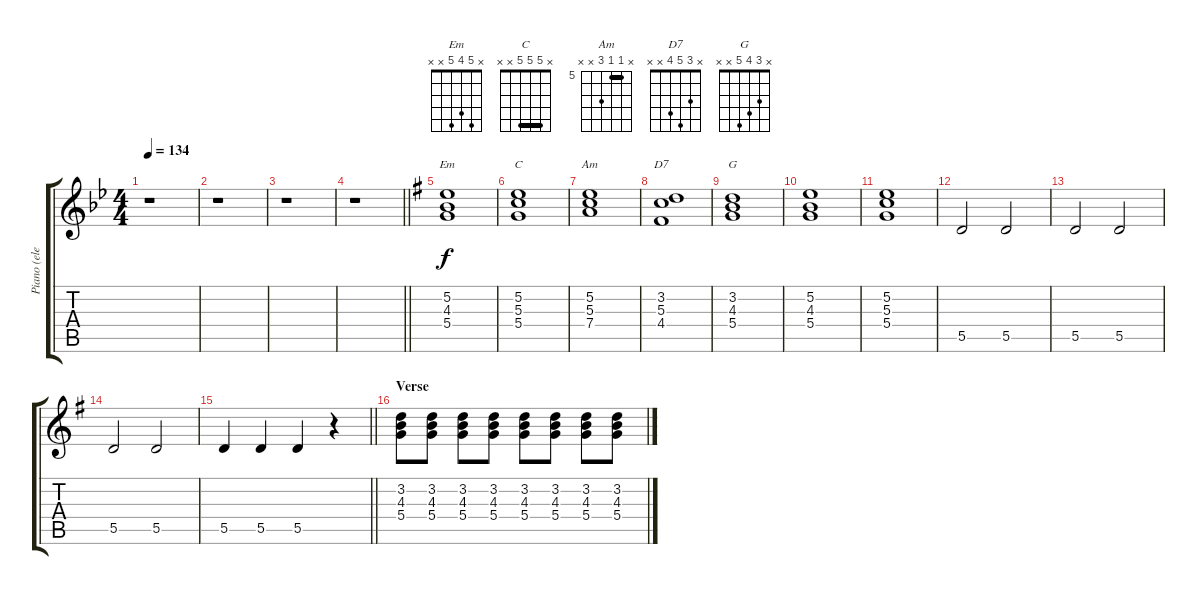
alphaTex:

\track ("Piano (elec.)" "Piano (ele") {instrument electricgrandpiano}
\staff {score tabs}
\tuning (E5 B4 G4 D4 A3 D3) {hide}
\chord ("Em" x 5 4 5 x x)
\chord ("C" x 5 5 5 x x) {barre 5}
\chord ("Am" x 5 5 7 x x) {firstfret 5 barre 5}
\chord ("D7" x 3 5 4 x x)
\chord ("G" x 3 4 5 x x)
\ts (4 4)
\tempo 134
\clef g2
\ks bb
r.1{dy f} |
r.1 |
r.1 |
\barLineRight lightlight
r.1 |
\section ("" "")
\ks g
(5.2 4.3 5.4).1{ch "Em"} |
(5.2 5.3 5.4).1{ch "C"} |
(5.2 5.3 7.4).1{ch "Am"} |
(3.2 5.3 4.4).1{ch "D7"} |
(3.2 4.3 5.4).1{ch "G"} |
(5.2 4.3 5.4).1 |
(5.2 5.3 5.4).1 |
5.5.2 5.5.2 |
5.5.2 5.5.2 |
5.5.2 5.5.2 |
\barLineRight lightlight
5.5.4 5.5.4 5.5.4 r.4 |
\section ("" "Verse")
(3.2 4.3 5.4).8 (3.2 4.3 5.4).8 (3.2 4.3 5.4).8 (3.2 4.3 5.4).8 (3.2 4.3 5.4).8 (3.2 4.3 5.4).8 (3.2 4.3 5.4).8 (3.2 4.3 5.4).8
